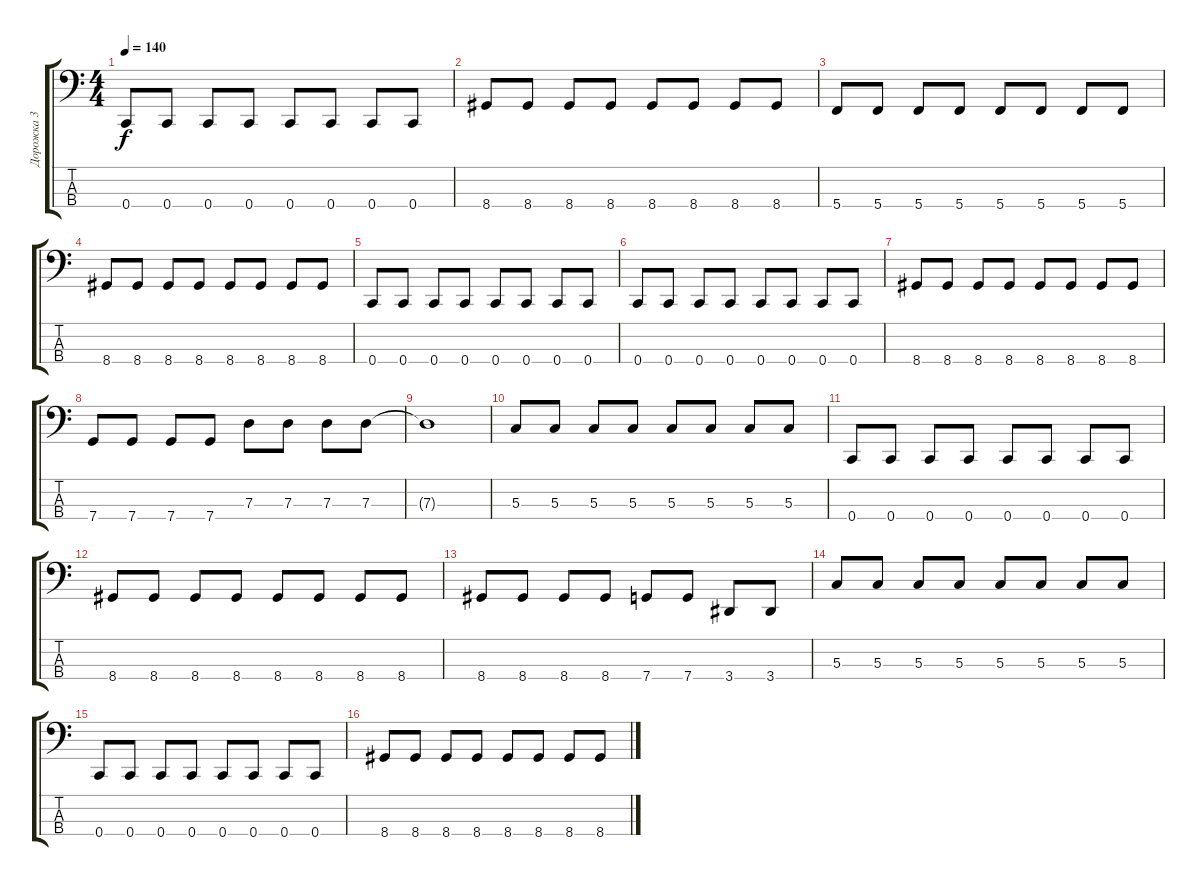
\track ("Дорожка 3" "Дорожка 3") {instrument electricbasspick}
\staff {score tabs}
\tuning (F2 C2 G1 C1) {hide}
\ts (4 4)
\tempo 140
\clef f4
\ks c
0.4.8{dy f} 0.4.8 0.4.8 0.4.8 0.4.8 0.4.8 0.4.8 0.4.8 |
8.4.8 8.4.8 8.4.8 8.4.8 8.4.8 8.4.8 8.4.8 8.4.8 |
5.4.8 5.4.8 5.4.8 5.4.8 5.4.8 5.4.8 5.4.8 5.4.8 |
8.4.8 8.4.8 8.4.8 8.4.8 8.4.8 8.4.8 8.4.8 8.4.8 |
0.4.8 0.4.8 0.4.8 0.4.8 0.4.8 0.4.8 0.4.8 0.4.8 |
0.4.8 0.4.8 0.4.8 0.4.8 0.4.8 0.4.8 0.4.8 0.4.8 |
8.4.8 8.4.8 8.4.8 8.4.8 8.4.8 8.4.8 8.4.8 8.4.8 |
7.4.8 7.4.8 7.4.8 7.4.8 7.3.8 7.3.8 7.3.8 7.3.8 |
7.3{t}.1 |
5.3.8 5.3.8 5.3.8 5.3.8 5.3.8 5.3.8 5.3.8 5.3.8 |
0.4.8 0.4.8 0.4.8 0.4.8 0.4.8 0.4.8 0.4.8 0.4.8 |
8.4.8 8.4.8 8.4.8 8.4.8 8.4.8 8.4.8 8.4.8 8.4.8 |
8.4.8 8.4.8 8.4.8 8.4.8 7.4.8 7.4.8 3.4.8 3.4.8 |
5.3.8 5.3.8 5.3.8 5.3.8 5.3.8 5.3.8 5.3.8 5.3.8 |
0.4.8 0.4.8 0.4.8 0.4.8 0.4.8 0.4.8 0.4.8 0.4.8 |
8.4.8 8.4.8 8.4.8 8.4.8 8.4.8 8.4.8 8.4.8 8.4.8
